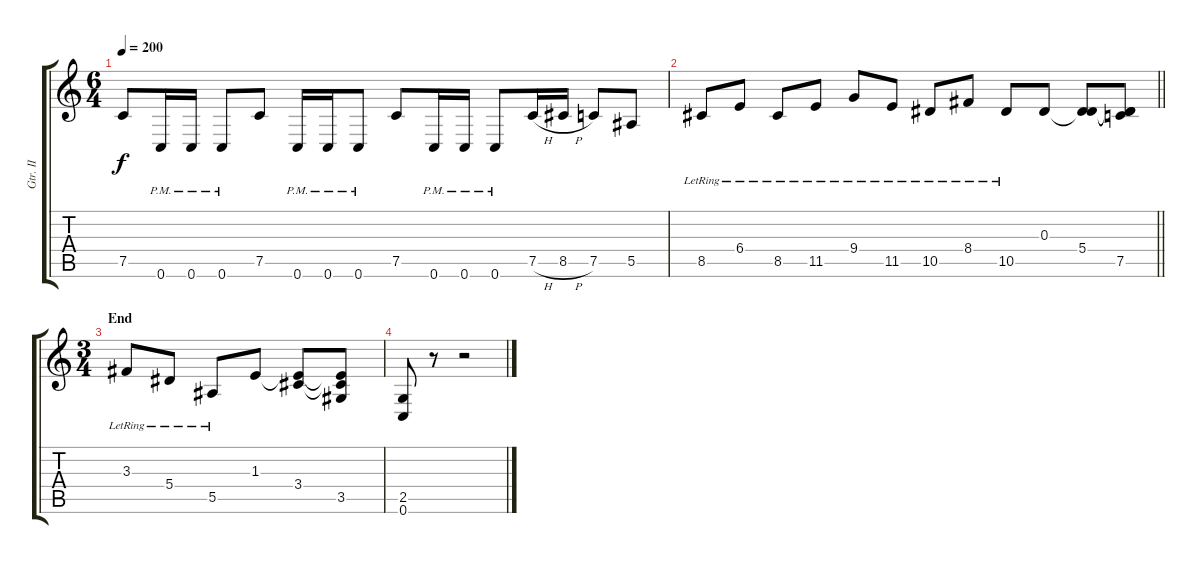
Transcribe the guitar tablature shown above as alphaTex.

\track ("Gtr. II" "Gtr. II") {instrument distortionguitar}
\staff {score tabs}
\tuning (C4 G3 Eb3 Bb2 F2 C2) {hide}
\ts (6 4)
\tempo 200
\clef g2
\ks c
7.5.8{dy f} 0.6{pm}.16 0.6{pm}.16 0.6{pm}.8 7.5.8 0.6{pm}.16 0.6{pm}.16 0.6{pm}.8 7.5.8 0.6{pm}.16 0.6{pm}.16 0.6{pm}.8 7.5{h}.16 8.5{h}.16 7.5.8 5.5.8 |
\barLineRight lightlight
8.5{lr}.8 6.4{lr}.8 8.5{lr}.8 11.5{lr}.8 9.4{lr}.8 11.5{lr}.8 10.5{lr}.8 8.4{lr}.8 10.5{lr}.8 0.3.8 (0.3{t} 5.4).8 (0.3{t} 5.4{t} 7.5).8 |
\ts (3 4)
\section ("" "End")
3.3{lr}.8 5.4{lr}.8 5.5{lr}.8 1.3.8 (1.3{t} 3.4).8 (1.3{t} 3.4{t} 3.5).8 |
(2.5 0.6).8 r.8 r.2
